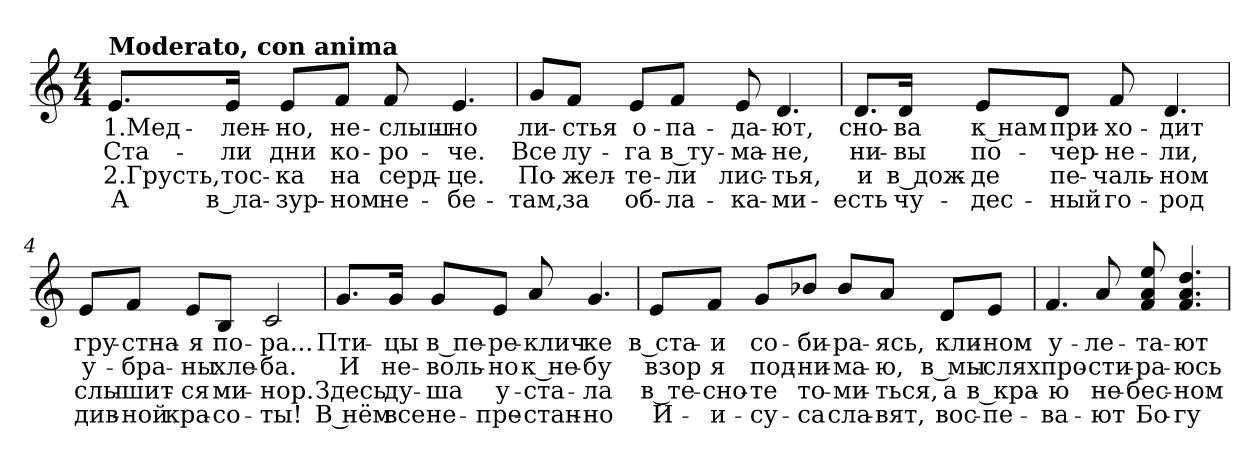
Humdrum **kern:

**kern	**text	**text	**text	**text
*part1	*part1	*part1	*part1	*part1
*staff1	*staff1	*staff1	*staff1	*staff1
!!LO:PB:g=z
*clefG2	*	*	*	*
*k[]	*	*	*	*
*C:	*	*	*	*
*M4/4	*	*	*	*
=1	=1	=1	=1	=1
!LO:TX:a:B:t=Moderato, con anima	!	!	!	!
!	!LO:LY:b:color=#000000	!LO:LY:b:color=#000000	!LO:LY:b:color=#000000	!LO:LY:b:color=#000000
8.ei/L	1.Мед-	Ста-	2.Грусть,	А
!	!LO:LY:b:color=#000000	!LO:LY:b:color=#000000	!LO:LY:b:color=#000000	!LO:LY:b:color=#000000
16ei/Jk	-лен-	-ли	тос-	в ла-
!	!LO:LY:b:color=#000000	!LO:LY:b:color=#000000	!LO:LY:b:color=#000000	!LO:LY:b:color=#000000
8ei/L	-но,	дни	-ка	-зур-
!	!LO:LY:b:color=#000000	!LO:LY:b:color=#000000	!LO:LY:b:color=#000000	!LO:LY:b:color=#000000
8fi/J	не-	ко-	на	-ном
!	!LO:LY:b:color=#000000	!LO:LY:b:color=#000000	!LO:LY:b:color=#000000	!LO:LY:b:color=#000000
8fi/	-слыш-	-ро-	серд-	не-
!	!LO:LY:b:color=#000000	!LO:LY:b:color=#000000	!LO:LY:b:color=#000000	!LO:LY:b:color=#000000
4.ei/	-но	-че.	-це.	-бе-
=2	=2	=2	=2	=2
!	!LO:LY:b:color=#000000	!LO:LY:b:color=#000000	!LO:LY:b:color=#000000	!LO:LY:b:color=#000000
8gi/L	ли-	Все	По-	-там,
!	!LO:LY:b:color=#000000	!LO:LY:b:color=#000000	!LO:LY:b:color=#000000	!LO:LY:b:color=#000000
8fi/J	-стья	лу-	-жел-	за
!	!LO:LY:b:color=#000000	!LO:LY:b:color=#000000	!LO:LY:b:color=#000000	!LO:LY:b:color=#000000
8ei/L	о-	-га	-те-	об-
!	!LO:LY:b:color=#000000	!LO:LY:b:color=#000000	!LO:LY:b:color=#000000	!LO:LY:b:color=#000000
8fi/J	-па-	в ту-	-ли	-ла-
!	!LO:LY:b:color=#000000	!LO:LY:b:color=#000000	!LO:LY:b:color=#000000	!LO:LY:b:color=#000000
8ei/	-да-	-ма-	лис-	-ка-
!	!LO:LY:b:color=#000000	!LO:LY:b:color=#000000	!LO:LY:b:color=#000000	!LO:LY:b:color=#000000
4.di/	-ют,	-не,	-тья,	-ми-
=3	=3	=3	=3	=3
!	!LO:LY:b:color=#000000	!LO:LY:b:color=#000000	!LO:LY:b:color=#000000	!LO:LY:b:color=#000000
8.di/L	сно-	ни-	и	-есть
!	!LO:LY:b:color=#000000	!LO:LY:b:color=#000000	!LO:LY:b:color=#000000	!LO:LY:b:color=#000000
16di/Jk	-ва	-вы	в дож-	чу-
!	!LO:LY:b:color=#000000	!LO:LY:b:color=#000000	!LO:LY:b:color=#000000	!LO:LY:b:color=#000000
8ei/L	к нам	по-	-де	-дес-
!	!LO:LY:b:color=#000000	!LO:LY:b:color=#000000	!LO:LY:b:color=#000000	!LO:LY:b:color=#000000
8di/J	при-	-чер-	пе-	-ный
!	!LO:LY:b:color=#000000	!LO:LY:b:color=#000000	!LO:LY:b:color=#000000	!LO:LY:b:color=#000000
8fi/	-хо-	-не-	-чаль-	го-
!	!LO:LY:b:color=#000000	!LO:LY:b:color=#000000	!LO:LY:b:color=#000000	!LO:LY:b:color=#000000
4.di/	-дит	-ли,	-ном	-род
!!LO:LB:g=z
=4	=4	=4	=4	=4
!	!LO:LY:b:color=#000000	!LO:LY:b:color=#000000	!LO:LY:b:color=#000000	!LO:LY:b:color=#000000
8ei/L	гру-	у-	слы-	див-
!	!LO:LY:b:color=#000000	!LO:LY:b:color=#000000	!LO:LY:b:color=#000000	!LO:LY:b:color=#000000
8fi/J	-стна-	-бра-	-шит-	-ной
!	!LO:LY:b:color=#000000	!LO:LY:b:color=#000000	!LO:LY:b:color=#000000	!LO:LY:b:color=#000000
8ei/L	-я	-ны	-ся	кра-
!	!LO:LY:b:color=#000000	!LO:LY:b:color=#000000	!LO:LY:b:color=#000000	!LO:LY:b:color=#000000
8Bi/J	по-	хле-	ми-	-со-
!	!LO:LY:b:color=#000000	!LO:LY:b:color=#000000	!LO:LY:b:color=#000000	!LO:LY:b:color=#000000
2ci/	-ра...	-ба.	-нор.	-ты!
=5	=5	=5	=5	=5
!	!LO:LY:b:color=#000000	!LO:LY:b:color=#000000	!LO:LY:b:color=#000000	!LO:LY:b:color=#000000
8.gi/L	Пти-	И	Здесь	В нём
!	!LO:LY:b:color=#000000	!LO:LY:b:color=#000000	!LO:LY:b:color=#000000	!LO:LY:b:color=#000000
16gi/Jk	-цы	не-	ду-	все
!	!LO:LY:b:color=#000000	!LO:LY:b:color=#000000	!LO:LY:b:color=#000000	!LO:LY:b:color=#000000
8gi/L	в пе-	-воль-	-ша	не-
!	!LO:LY:b:color=#000000	!LO:LY:b:color=#000000	!LO:LY:b:color=#000000	!LO:LY:b:color=#000000
8ei/J	-ре-	-но	у-	-пре-
!	!LO:LY:b:color=#000000	!LO:LY:b:color=#000000	!LO:LY:b:color=#000000	!LO:LY:b:color=#000000
8ai/	-клич-	к не-	-ста-	-стан-
!	!LO:LY:b:color=#000000	!LO:LY:b:color=#000000	!LO:LY:b:color=#000000	!LO:LY:b:color=#000000
4.gi/	-ке	-бу	-ла	-но
=6	=6	=6	=6	=6
!	!LO:LY:b:color=#000000	!LO:LY:b:color=#000000	!LO:LY:b:color=#000000	!LO:LY:b:color=#000000
8ei/L	в ста-	взор	в те-	И-
!	!LO:LY:b:color=#000000	!LO:LY:b:color=#000000	!LO:LY:b:color=#000000	!LO:LY:b:color=#000000
8fi/J	-и	я	-сно-	-и-
!	!LO:LY:b:color=#000000	!LO:LY:b:color=#000000	!LO:LY:b:color=#000000	!LO:LY:b:color=#000000
8gi/L	со-	под-	-те	-су-
!	!LO:LY:b:color=#000000	!LO:LY:b:color=#000000	!LO:LY:b:color=#000000	!LO:LY:b:color=#000000
8b-Xi/J	-би-	-ни-	то-	-са
!	!LO:LY:b:color=#000000	!LO:LY:b:color=#000000	!LO:LY:b:color=#000000	!LO:LY:b:color=#000000
8b-i/L	-ра-	-ма-	-ми-	сла-
!	!LO:LY:b:color=#000000	!LO:LY:b:color=#000000	!LO:LY:b:color=#000000	!LO:LY:b:color=#000000
8ai/J	-ясь,	-ю,	-ться,	-вят,
!	!LO:LY:b:color=#000000	!LO:LY:b:color=#000000	!LO:LY:b:color=#000000	!LO:LY:b:color=#000000
8di/L	кли-	в мы-	а	вос-
!	!LO:LY:b:color=#000000	!LO:LY:b:color=#000000	!LO:LY:b:color=#000000	!LO:LY:b:color=#000000
8ei/J	-ном	-слях	в кра-	-пе-
!!LO:LB:g=z
=7	=7	=7	=7	=7
!	!LO:LY:b:color=#000000	!LO:LY:b:color=#000000	!LO:LY:b:color=#000000	!LO:LY:b:color=#000000
4.fi/	у-	про-	-ю	-ва-
!	!LO:LY:b:color=#000000	!LO:LY:b:color=#000000	!LO:LY:b:color=#000000	!LO:LY:b:color=#000000
8ai/	-ле-	-сти-	не-	-ют
!	!LO:LY:b:color=#000000	!LO:LY:b:color=#000000	!LO:LY:b:color=#000000	!LO:LY:b:color=#000000
8fi/ 8ai 8eei	-та-	-ра-	-бес-	Бо-
!	!LO:LY:b:color=#000000	!LO:LY:b:color=#000000	!LO:LY:b:color=#000000	!LO:LY:b:color=#000000
4.fi/ 4.ai 4.ddi	-ют	-юсь	-ном	-гу
=	=	=	=	=
*-	*-	*-	*-	*-
